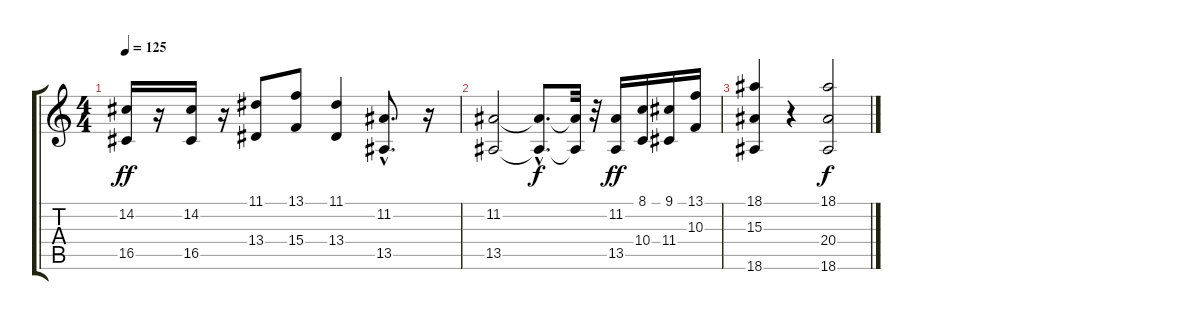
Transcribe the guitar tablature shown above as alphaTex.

\track "" {instrument lead5charang}
\staff {score tabs}
\tuning (E4 B3 G3 D3 A2 E2) {hide}
\ts (4 4)
\tempo 125
\clef g2
\ks c
(14.2 16.5).16{dy ff} r.16 (14.2 16.5).16 r.16 (11.1 13.4).8 (13.1 15.4).8 (11.1 13.4).4 (11.2{hac} 13.5{hac}).8{d} r.16 |
(11.2 13.5).2 (11.2{hac t} 13.5{hac t}).8{d dy f} (11.2{t} 13.5{t}).32 r.32 (11.2 13.5).16{dy ff} (8.1 10.4).16 (9.1 11.4).16 (13.1 10.3).16 |
(18.1 15.3 18.6).4 r.4 (18.1 20.4 18.6).2{dy f}
